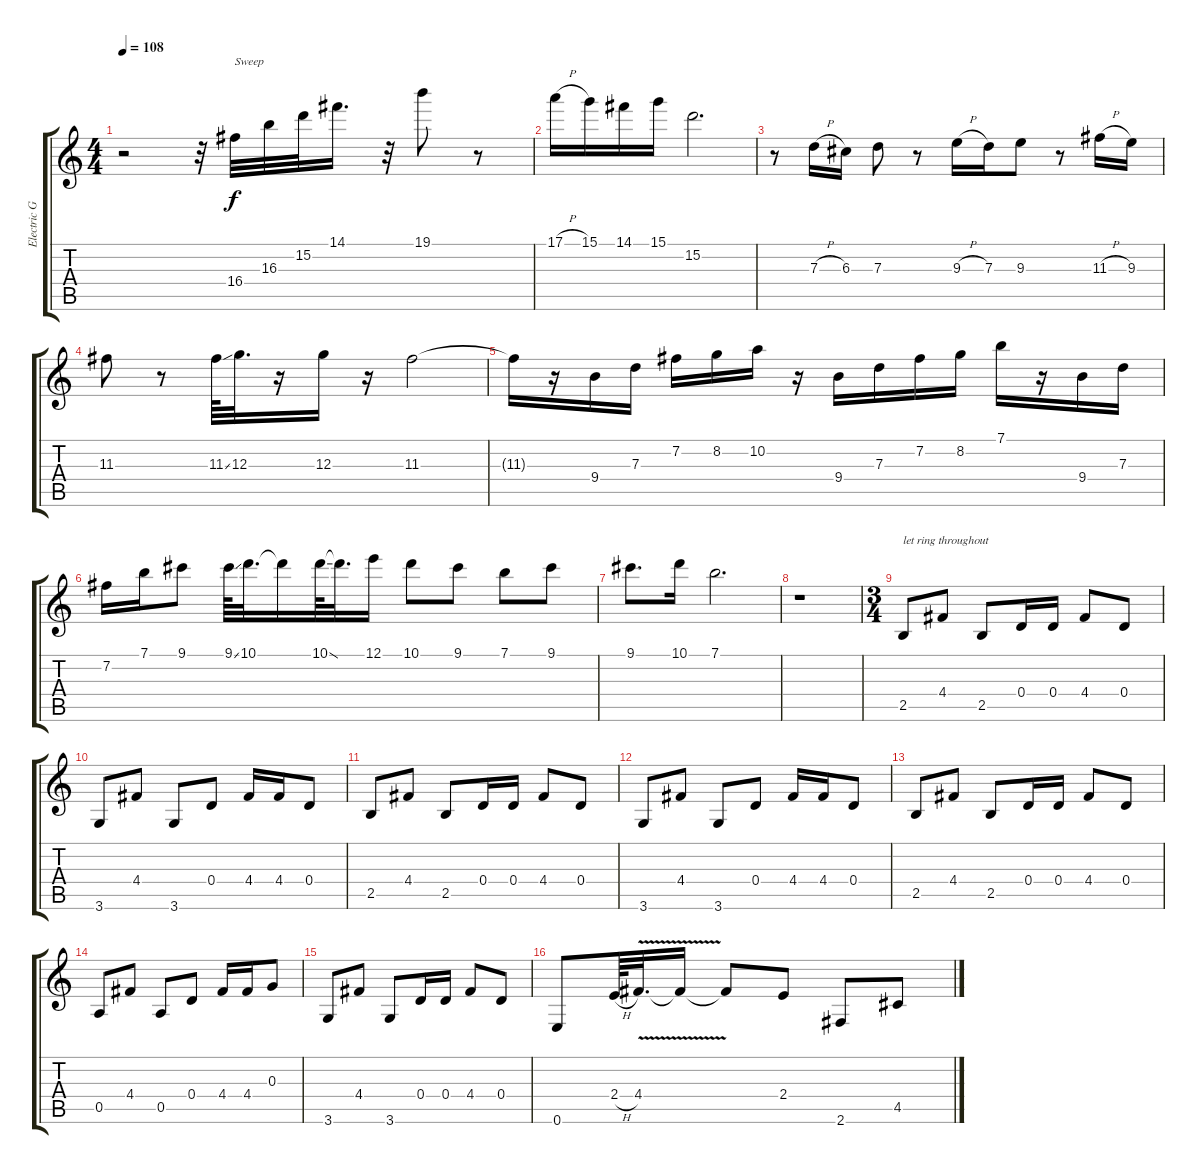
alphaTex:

\track ("Electric Guitar (Guitar 2)" "Electric G") {instrument electricguitarclean}
\staff {score tabs}
\tuning (E4 B3 G3 D3 A2 E2) {hide}
\ts (4 4)
\tempo 108
\clef g2
\ks c
r.2{dy f} r.32 16.4.32{txt "Sweep"} 16.3.32 15.2.32 14.1.16{d} r.32 19.1.8 r.8 |
17.1{h}.16 15.1.16 14.1.16 15.1.16 15.2.2{d} |
r.8 7.3{h}.16 6.3.16 7.3.8 r.8 9.3{h}.16 7.3.16 9.3.8 r.8 11.3{h}.16 9.3.16 |
11.3.8 r.8 11.3{ss}.64 12.3.32{d} r.16 12.3.16 r.16 11.3.2 |
11.3{t}.16 r.16 9.4.16 7.3.16 7.2.16 8.2.16 10.2.16 r.16 9.4.16 7.3.16 7.2.16 8.2.16 7.1.16 r.16 9.4.16 7.3.16 |
7.2.16 7.1.16 9.1.8 9.1{ss}.64 10.1.32{d} 10.1{t}.16 10.1{ss}.64 10.1{t}.32{d} 12.1.16 10.1.8 9.1.8 7.1.8 9.1.8 |
9.1.8{d} 10.1.16 7.1.2{d} |
r.1 |
\ts (3 4)
2.5.8{txt "let ring throughout"} 4.4.8 2.5.8 0.4.16 0.4.16 4.4.8 0.4.8 |
3.6.8 4.4.8 3.6.8 0.4.8 4.4.16 4.4.16 0.4.8 |
2.5.8 4.4.8 2.5.8 0.4.16 0.4.16 4.4.8 0.4.8 |
3.6.8 4.4.8 3.6.8 0.4.8 4.4.16 4.4.16 0.4.8 |
2.5.8 4.4.8 2.5.8 0.4.16 0.4.16 4.4.8 0.4.8 |
0.5.8 4.4.8 0.5.8 0.4.8 4.4.16 4.4.16 0.3.8 |
3.6.8 4.4.8 3.6.8 0.4.16 0.4.16 4.4.8 0.4.8 |
0.6.8 2.4{h}.64 4.4{v}.32{d} 4.4{t}.16 4.4{t}.8 2.4.8 2.6.8 4.5.8
